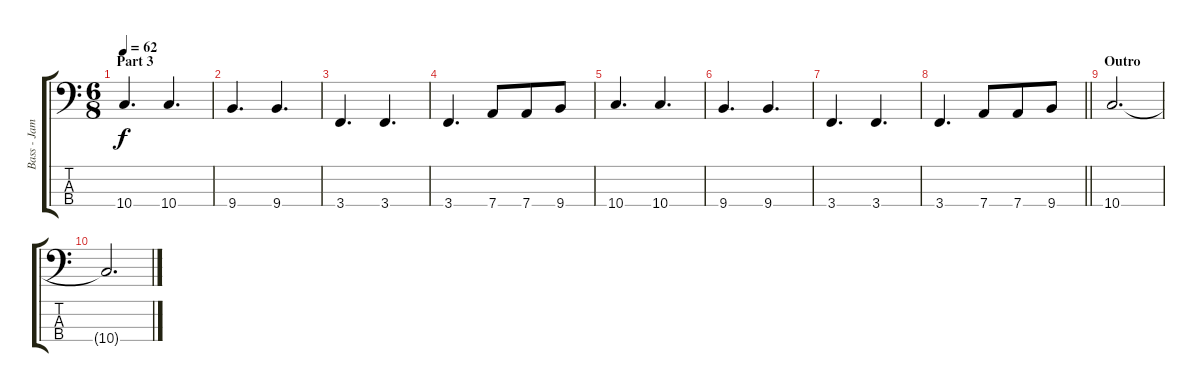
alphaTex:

\track ("Bass - James Johnston" "Bass - Jam") {instrument electricbassfinger}
\staff {score tabs}
\tuning (G2 D2 A1 D1) {hide}
\ts (6 8)
\section ("" "Part 3")
\tempo 62
\clef f4
\ks c
10.4.4{d dy f} 10.4.4{d} |
9.4.4{d} 9.4.4{d} |
3.4.4{d} 3.4.4{d} |
3.4.4{d} 7.4.8 7.4.8 9.4.8 |
10.4.4{d} 10.4.4{d} |
9.4.4{d} 9.4.4{d} |
3.4.4{d} 3.4.4{d} |
\barLineRight lightlight
3.4.4{d} 7.4.8 7.4.8 9.4.8 |
\section ("" "Outro")
10.4.2{d} |
10.4{t}.2{d}
